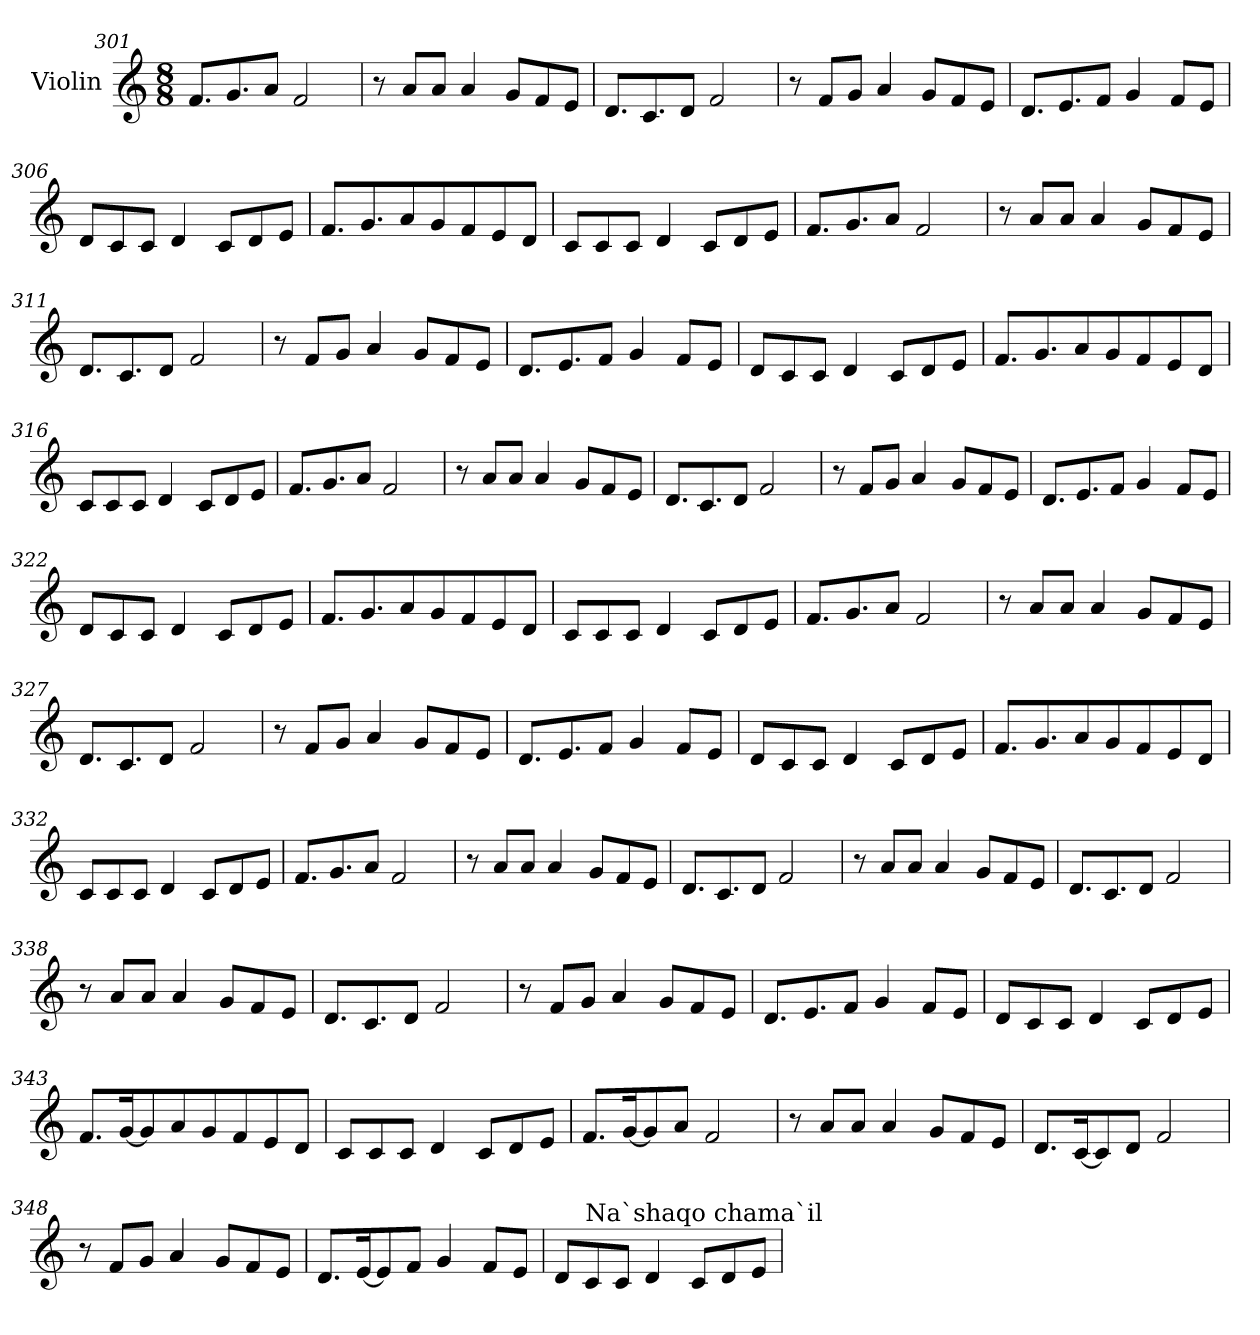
**kern
*part1
*staff1
*I"Violin
!!LO:LB:g=z
*clefG2
*k[]
*M8/8
=301
8.f/L
8.g/
8a/J
2f/
=302
8r
8a/L
8a/J
4a/
8g/L
8f/
8e/J
=303
8.d/L
8.c/
8d/J
2f/
=304
8r
8f/L
8g/J
4a/
8g/L
8f/
8e/J
=305
8.d/L
8.e/
8f/J
4g/
8f/L
8e/J
!!LO:LB:g=z
=306
8d/L
8c/
8c/J
4d/
8c/L
8d/
8e/J
=307
8.f/L
8.g/
8a/
8g/
8f/
8e/
8d/J
=308
8c/L
8c/
8c/J
4d/
8c/L
8d/
8e/J
=309
8.f/L
8.g/
8a/J
2f/
!!LO:LB:g=z
=310
8r
8a/L
8a/J
4a/
8g/L
8f/
8e/J
=311
8.d/L
8.c/
8d/J
2f/
=312
8r
8f/L
8g/J
4a/
8g/L
8f/
8e/J
=313
8.d/L
8.e/
8f/J
4g/
8f/L
8e/J
!!LO:LB:g=z
=314
8d/L
8c/
8c/J
4d/
8c/L
8d/
8e/J
=315
8.f/L
8.g/
8a/
8g/
8f/
8e/
8d/J
=316
8c/L
8c/
8c/J
4d/
8c/L
8d/
8e/J
=317
8.f/L
8.g/
8a/J
2f/
!!LO:LB:g=z
=318
8r
8a/L
8a/J
4a/
8g/L
8f/
8e/J
=319
8.d/L
8.c/
8d/J
2f/
=320
8r
8f/L
8g/J
4a/
8g/L
8f/
8e/J
=321
8.d/L
8.e/
8f/J
4g/
8f/L
8e/J
!!LO:LB:g=z
=322
8d/L
8c/
8c/J
4d/
8c/L
8d/
8e/J
=323
8.f/L
8.g/
8a/
8g/
8f/
8e/
8d/J
=324
8c/L
8c/
8c/J
4d/
8c/L
8d/
8e/J
=325
8.f/L
8.g/
8a/J
2f/
!!LO:LB:g=z
=326
8r
8a/L
8a/J
4a/
8g/L
8f/
8e/J
=327
8.d/L
8.c/
8d/J
2f/
=328
8r
8f/L
8g/J
4a/
8g/L
8f/
8e/J
=329
8.d/L
8.e/
8f/J
4g/
8f/L
8e/J
!!LO:PB:g=z
=330
8d/L
8c/
8c/J
4d/
8c/L
8d/
8e/J
=331
8.f/L
8.g/
8a/
8g/
8f/
8e/
8d/J
=332
8c/L
8c/
8c/J
4d/
8c/L
8d/
8e/J
=333
8.f/L
8.g/
8a/J
2f/
!!LO:LB:g=z
=334
8r
8a/L
8a/J
4a/
8g/L
8f/
8e/J
=335
8.d/L
8.c/
8d/J
2f/
=336
8r
8a/L
8a/J
4a/
8g/L
8f/
8e/J
=337
8.d/L
8.c/
8d/J
2f/
=338
8r
8a/L
8a/J
4a/
8g/L
8f/
8e/J
!!LO:LB:g=z
=339
8.d/L
8.c/
8d/J
2f/
=340
8r
8f/L
8g/J
4a/
8g/L
8f/
8e/J
=341
8.d/L
8.e/
8f/J
4g/
8f/L
8e/J
=342
8d/L
8c/
8c/J
4d/
8c/L
8d/
8e/J
!!LO:LB:g=z
=343
8.f/L
[16g/K
8g/]
8a/
8g/
8f/
8e/
8d/J
=344
8c/L
8c/
8c/J
4d/
8c/L
8d/
8e/J
=345
8.f/L
[16g/K
8g/]
8a/J
2f/
=346
8r
8a/L
8a/J
4a/
8g/L
8f/
8e/J
!!LO:LB:g=z
=347
8.d/L
[16c/K
8c/]
8d/J
2f/
=348
8r
8f/L
8g/J
4a/
8g/L
8f/
8e/J
=349
8.d/L
[16e/K
8e/]
8f/J
4g/
8f/L
8e/J
=350
8d/L
!LO:TX:a:t=Na`shaqo chama`il
8c/
8c/J
4d/
8c/L
8d/
8e/J
=
*-
